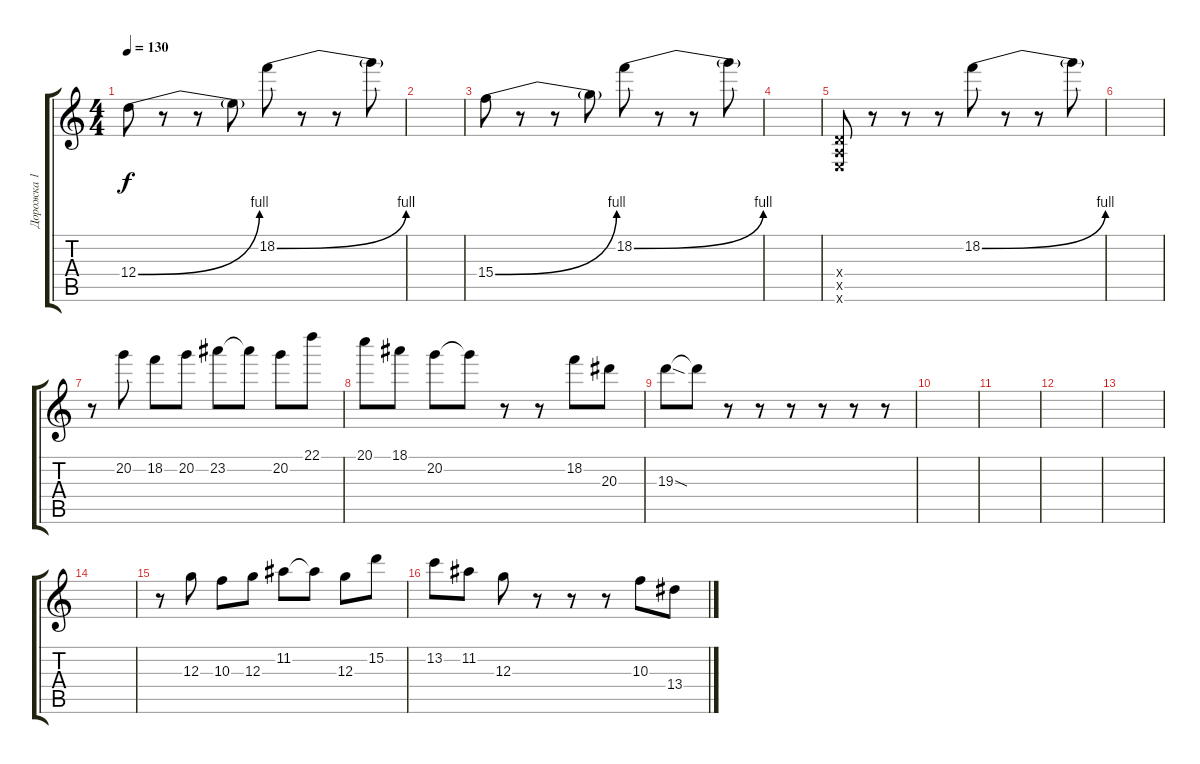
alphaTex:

\track ("Дорожка 1" "Дорожка 1") {instrument electricguitarclean}
\staff {score tabs}
\tuning (E4 B3 G3 D3 A2 E2) {hide}
\ts (4 4)
\tempo 130
\clef g2
\ks c
12.4{be (bend 0 0 60 4)}.8{dy f} r.8 r.8 12.4{t}.8 18.2{be (bend 0 0 60 4)}.8 r.8 r.8 18.2{t}.8 |
|
15.4{be (bend 0 0 60 4)}.8 r.8 r.8 15.4{t}.8 18.2{be (bend 0 0 60 4)}.8 r.8 r.8 18.2{t}.8 |
|
(0.4{x} 0.5{x} 0.6{x}).8 r.8 r.8 r.8 18.2{be (bend 0 0 60 4)}.8 r.8 r.8 18.2{t}.8 |
|
r.8 20.2.8 18.2.8 20.2.8 23.2.8 23.2{t}.8 20.2.8 22.1.8 |
20.1.8 18.1.8 20.2.8 20.2{t}.8 r.8 r.8 18.2.8 20.3.8 |
19.3{sod}.8 19.3{t}.8 r.8 r.8 r.8 r.8 r.8 r.8 |
|
|
|
|
|
r.8 12.3.8 10.3.8 12.3.8 11.2.8 11.2{t}.8 12.3.8 15.2.8 |
13.2.8 11.2.8 12.3.8 r.8 r.8 r.8 10.3.8 13.4.8
